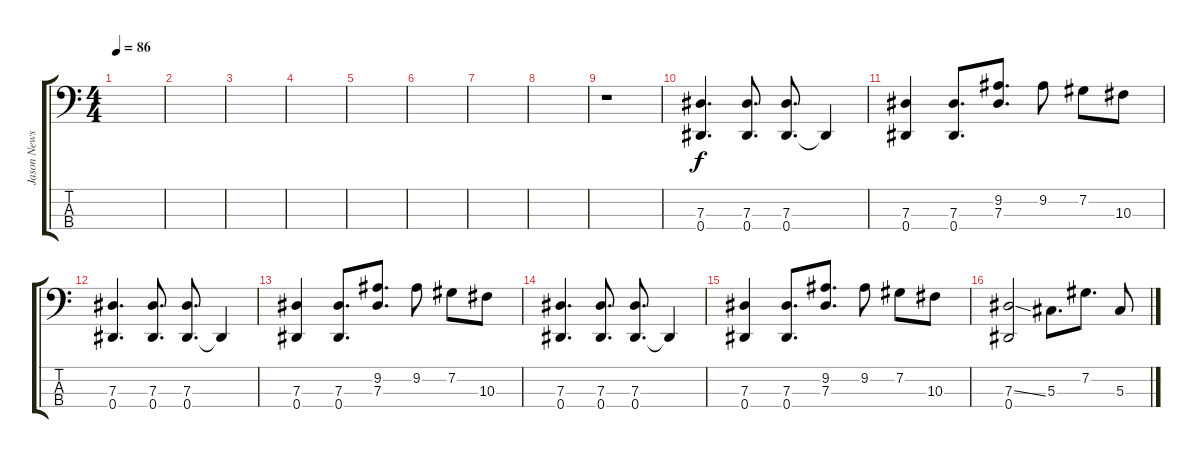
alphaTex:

\track ("Jason Newsted" "Jason News") {instrument electricbasspick}
\staff {score tabs}
\tuning (Gb2 Db2 Ab1 Eb1) {hide}
\ts (4 4)
\tempo 86
\clef f4
\ks c
|
|
|
|
|
|
|
|
r.1 |
(7.3 0.4).4{d} (7.3 0.4).8{d} (7.3 0.4).8{d} 0.4{t}.4 |
(7.3 0.4).4 (7.3 0.4).8{d} (9.2 7.3).8{d} 9.2.8 7.2.8 10.3.8 |
(7.3 0.4).4{d} (7.3 0.4).8{d} (7.3 0.4).8{d} 0.4{t}.4 |
(7.3 0.4).4 (7.3 0.4).8{d} (9.2 7.3).8{d} 9.2.8 7.2.8 10.3.8 |
(7.3 0.4).4{d} (7.3 0.4).8{d} (7.3 0.4).8{d} 0.4{t}.4 |
(7.3 0.4).4 (7.3 0.4).8{d} (9.2 7.3).8{d} 9.2.8 7.2.8 10.3.8 |
(7.3{ss} 0.4).2 5.3.8{d} 7.2.8{d} 5.3{ss}.8
